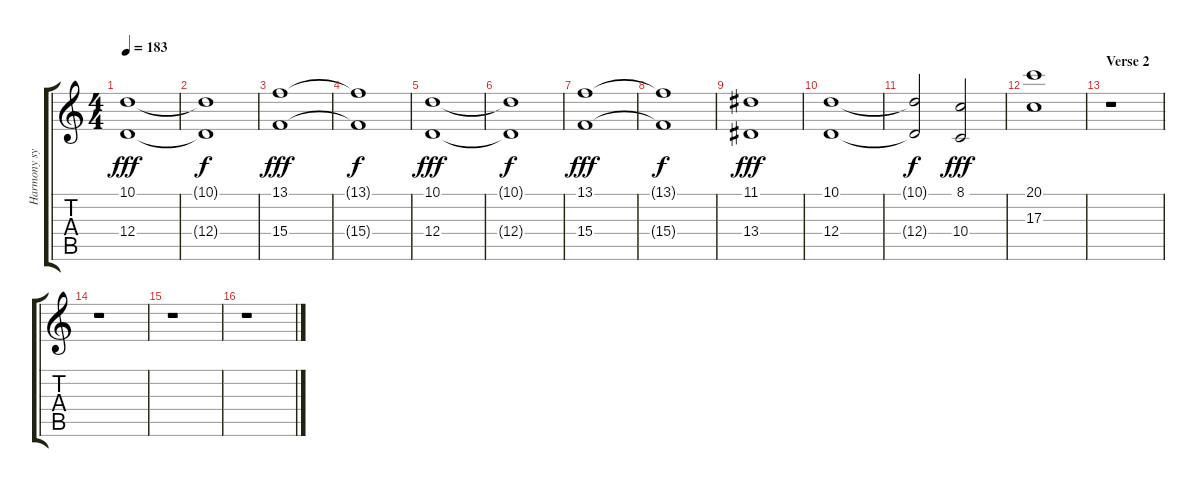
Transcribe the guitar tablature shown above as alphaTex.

\track ("Harmony synth (strings) / Chords" "Harmony sy") {instrument stringensemble2}
\staff {score tabs}
\tuning (E4 B3 G3 D3 A2 E2) {hide}
\ts (4 4)
\tempo 183
\clef g2
\ks c
(10.1 12.4).1{dy fff} |
(10.1{t} 12.4{t}).1{dy f} |
(13.1 15.4).1{dy fff} |
(13.1{t} 15.4{t}).1{dy f} |
(10.1 12.4).1{dy fff} |
(10.1{t} 12.4{t}).1{dy f} |
(13.1 15.4).1{dy fff} |
(13.1{t} 15.4{t}).1{dy f} |
(11.1 13.4).1{dy fff} |
(10.1 12.4).1 |
(10.1{t} 12.4{t}).2{dy f} (8.1 10.4).2{dy fff} |
(20.1 17.3).1 |
\section ("" "Verse 2")
r.1 |
r.1 |
r.1 |
r.1
